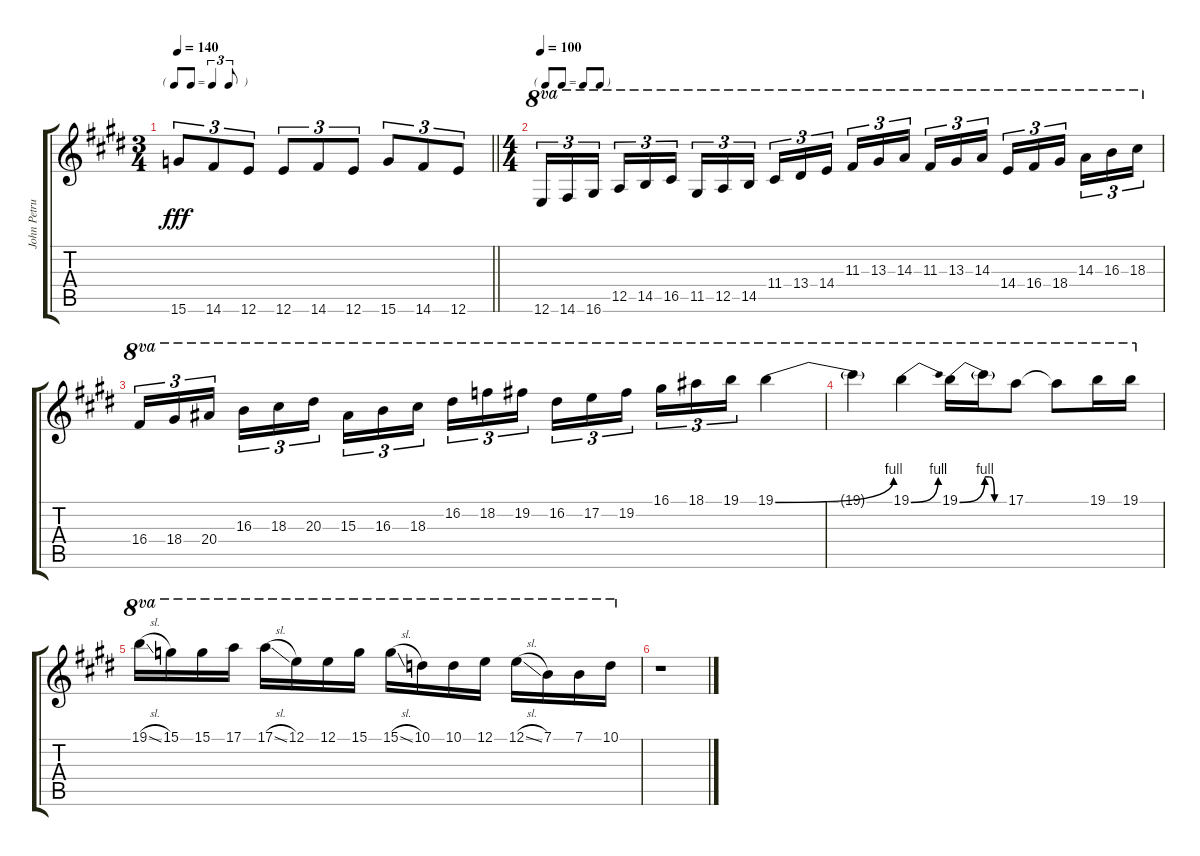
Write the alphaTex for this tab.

\track ("John Petrucci I" "John Petru") {instrument distortionguitar}
\staff {score tabs}
\tuning (E4 B3 G3 D3 A2 E2) {hide}
\ts (3 4)
\tf triplet8th
\tempo 140
\clef g2
\barLineRight lightlight
\ks e
15.6.8{tu (3 2) dy fff} 14.6.8{tu (3 2)} 12.6.8{tu (3 2)} 12.6.8{tu (3 2)} 14.6.8{tu (3 2)} 12.6.8{tu (3 2)} 15.6.8{tu (3 2)} 14.6.8{tu (3 2)} 12.6.8{tu (3 2)} |
\ts (4 4)
\tf none
\tempo 100
12.6.16{tu (3 2) ot 8va volume 0} 14.6.16{tu (3 2) ot 8va} 16.6.16{tu (3 2) ot 8va beam splitsecondary} 12.5.16{tu (3 2) ot 8va} 14.5.16{tu (3 2) ot 8va} 16.5.16{tu (3 2) ot 8va} 11.5.16{tu (3 2) ot 8va} 12.5.16{tu (3 2) ot 8va} 14.5.16{tu (3 2) ot 8va beam splitsecondary} 11.4.16{tu (3 2) ot 8va} 13.4.16{tu (3 2) ot 8va} 14.4.16{tu (3 2) ot 8va} 11.3.16{tu (3 2) ot 8va} 13.3.16{tu (3 2) ot 8va} 14.3.16{tu (3 2) ot 8va beam splitsecondary} 11.3.16{tu (3 2) ot 8va} 13.3.16{tu (3 2) ot 8va} 14.3.16{tu (3 2) ot 8va} 14.4.16{tu (3 2) ot 8va} 16.4.16{tu (3 2) ot 8va} 18.4.16{tu (3 2) ot 8va beam splitsecondary} 14.3.16{tu (3 2) ot 8va} 16.3.16{tu (3 2) ot 8va} 18.3.16{tu (3 2) ot 8va} |
16.4.16{tu (3 2) ot 8va} 18.4.16{tu (3 2) ot 8va} 20.4.16{tu (3 2) ot 8va beam splitsecondary} 16.3.16{tu (3 2) ot 8va} 18.3.16{tu (3 2) ot 8va} 20.3.16{tu (3 2) ot 8va} 15.3.16{tu (3 2) ot 8va} 16.3.16{tu (3 2) ot 8va} 18.3.16{tu (3 2) ot 8va beam splitsecondary} 16.2.16{tu (3 2) ot 8va} 18.2.16{tu (3 2) ot 8va} 19.2.16{tu (3 2) ot 8va} 16.2.16{tu (3 2) ot 8va} 17.2.16{tu (3 2) ot 8va} 19.2.16{tu (3 2) ot 8va beam splitsecondary} 16.1.16{tu (3 2) ot 8va} 18.1.16{tu (3 2) ot 8va} 19.1.16{tu (3 2) ot 8va} 19.1{be (bend 0 0 60 4)}.4{ot 8va} |
19.1{t}.4{ot 8va} 19.1{be (bend 0 0 60 4)}.4{ot 8va} 19.1{be (bend 0 0 60 4)}.16{ot 8va} 19.1{be (custom 0 4 15 4 30 0 60 0) t}.16{ot 8va} 17.1.8{ot 8va} 17.1{t}.8{ot 8va} 19.1.16{ot 8va} 19.1.16{ot 8va} |
19.1{sl}.16{ot 8va} 15.1.16{ot 8va} 15.1.16{ot 8va} 17.1.16{ot 8va} 17.1{sl}.16{ot 8va} 12.1.16{ot 8va} 12.1.16{ot 8va} 15.1.16{ot 8va} 15.1{sl}.16{ot 8va} 10.1.16{ot 8va} 10.1.16{ot 8va} 12.1.16{ot 8va} 12.1{sl}.16{ot 8va} 7.1.16{ot 8va} 7.1.16{ot 8va} 10.1.16{ot 8va} |
r.1
